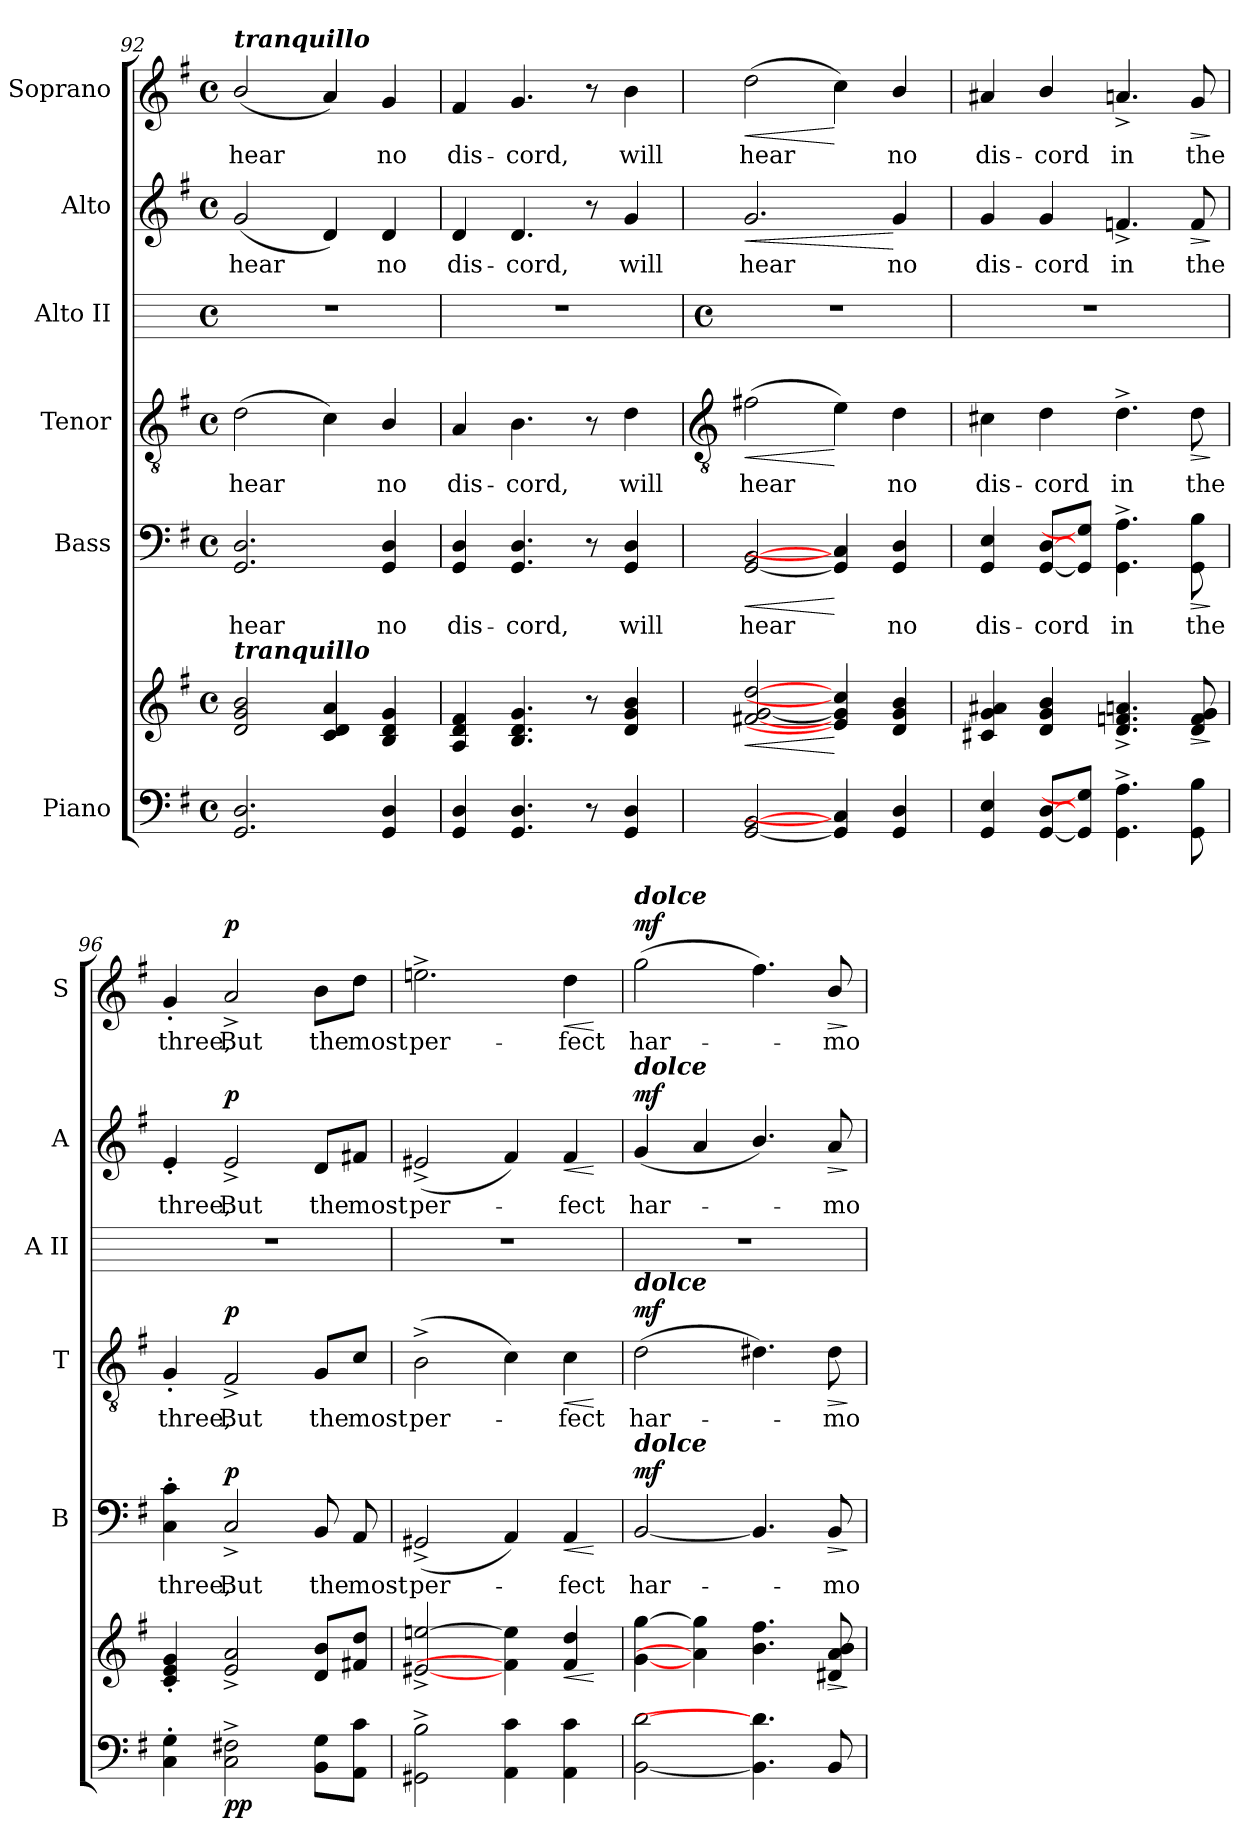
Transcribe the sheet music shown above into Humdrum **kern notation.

**kern	**kern	**dynam	**kern	**text	**dynam	**kern	**text	**dynam	**kern	**kern	**text	**dynam	**kern	**text	**dynam
*part6	*part6	*part6	*part5	*part5	*part5	*part4	*part4	*part4	*part3	*part2	*part2	*part2	*part1	*part1	*part1
*staff7	*staff6	*staff6/7	*staff5	*staff5	*staff5	*staff4	*staff4	*staff4	*staff3	*staff2	*staff2	*staff2	*staff1	*staff1	*staff1
*I"Piano	*	*	*I"Bass	*	*	*I"Tenor	*	*	*I"Alto II	*I"Alto	*	*	*I"Soprano	*	*
*	*	*	*I'B	*	*	*I'T	*	*	*I'A II	*I'A	*	*	*I'S	*	*
*clefF4	*clefG2	*	*clefF4	*	*	*clefGv2	*	*	*	*clefG2	*	*	*clefG2	*	*
*k[f#]	*k[f#]	*	*k[f#]	*	*	*k[f#]	*	*	*	*k[f#]	*	*	*k[f#]	*	*
*G:	*G:	*	*G:	*	*	*G:	*	*	*	*G:	*	*	*G:	*	*
*M4/4	*M4/4	*	*M4/4	*	*	*M4/4	*	*	*M4/4	*M4/4	*	*	*M4/4	*	*
*met(c)	*met(c)	*	*met(c)	*	*	*met(c)	*	*	*met(c)	*met(c)	*	*	*met(c)	*	*
=92	=92	=92	=92	=92	=92	=92	=92	=92	=92	=92	=92	=92	=92	=92	=92
!	!	!	!	!	!	!	!	!	!	!	!	!	!LO:TX:a:Bi:t=tranquillo	!	!
!	!LO:TX:a:Bi:t=tranquillo	!	!	!	!	!	!	!	!	!	!	!	!	!	!
!	!	!	!	!LO:LY:b	!	!	!LO:LY:b	!	!	!	!LO:LY:b	!	!	!LO:LY:b	!
2.GG 2.D	2d/ 2g/ 2b/	.	2.GG 2.D	hear	.	(>2d	hear	.	1r	(<2g	hear	.	(<2b/	hear	.
.	4c 4d 4a	.	.	.	.	4c)	.	.	.	4d)	.	.	4a)	.	.
!	!	!	!	!LO:LY:b	!	!	!LO:LY:b	!	!	!	!LO:LY:b	!	!	!LO:LY:b	!
4GG 4D	4B 4d 4g	.	4GG 4D	no	.	4B/	no	.	.	4d	no	.	4g	no	.
=93	=93	=93	=93	=93	=93	=93	=93	=93	=93	=93	=93	=93	=93	=93	=93
!	!	!	!	!LO:LY:b	!	!	!LO:LY:b	!	!	!	!LO:LY:b	!	!	!LO:LY:b	!
4GG 4D	4A 4d 4f#	.	4GG 4D	dis-	.	4A	dis-	.	1r	4d	dis-	.	4f#	dis-	.
!	!	!	!	!LO:LY:b	!	!	!LO:LY:b	!	!	!	!LO:LY:b	!	!	!LO:LY:b	!
4.GG 4.D	4.B 4.d 4.g	.	4.GG 4.D	-cord,	.	4.B	-cord,	.	.	4.d	-cord,	.	4.g	-cord,	.
8r	8r	.	8r	.	.	8r	.	.	.	8r	.	.	8r	.	.
!	!	!	!	!LO:LY:b	!	!	!LO:LY:b	!	!	!	!LO:LY:b	!	!	!LO:LY:b	!
4GG 4D	4d 4g 4b	.	4GG 4D	will	.	4d	will	.	.	4g	will	.	4b	will	.
!!LO:LB:g=z
=94	=94	=94	=94	=94	=94	=94	=94	=94	=94	=94	=94	=94	=94	=94	=94
*	*	*	*	*	*	*clefGv2	*	*	*	*	*	*	*	*	*
*	*	*	*	*	*	*	*	*	*M4/4	*	*	*	*	*	*
*	*	*	*	*	*	*	*	*	*met(c)	*	*	*	*	*	*
!	!	!LO:HP:b	!	!LO:LY:b	!LO:HP:b	!	!LO:LY:b	!LO:HP:b	!	!	!LO:LY:b	!LO:HP:b	!	!LO:LY:b	!LO:HP:b
[2GG [2BB	[2f#X [2g [2dd	<	[2GG [2BB	hear	<	(>2f#X	hear	<	1r	2.g	hear	<	(>2dd	hear	<
4GG] 4C]	4e] 4g] 4cc]	[	4GG] 4C]	.	[	4e)	.	[	.	.	.	.	4cc)	.	[
!	!	!	!	!LO:LY:b	!	!	!LO:LY:b	!	!	!	!LO:LY:b	!	!	!LO:LY:b	!
4GG 4D	4d/ 4g/ 4b/	.	4GG 4D	no	.	4d	no	.	.	4g	no	[	4b/	no	.
=95	=95	=95	=95	=95	=95	=95	=95	=95	=95	=95	=95	=95	=95	=95	=95
!	!	!	!	!LO:LY:b	!	!	!LO:LY:b	!	!	!	!LO:LY:b	!	!	!LO:LY:b	!
4GG 4E	4c#X 4g 4a#X	.	4GG 4E	dis-	.	4c#X	dis-	.	1r	4g	dis-	.	4a#X	dis-	.
!	!	!	!	!LO:LY:b	!	!	!LO:LY:b	!	!	!	!LO:LY:b	!	!	!LO:LY:b	!
[8GG [8DL	4d/ 4g/ 4b/	.	[8GG [8DL	-cord	.	4d	-cord	.	.	4g	-cord	.	4b/	-cord	.
8GG] 8G]J	.	.	8GG] 8G]J	.	.	.	.	.	.	.	.	.	.	.	.
!	!	!	!	!LO:LY:b	!	!	!LO:LY:b	!	!	!	!LO:LY:b	!	!	!LO:LY:b	!
4.GG^ 4.A^	4.d^ 4.fn^ 4.an^	.	4.GG^ 4.A^	in	.	4.d^	in	.	.	4.fn^	in	.	4.an^	in	.
!	!	!LO:HP:b	!	!LO:LY:b	!LO:HP:b	!	!LO:LY:b	!LO:HP:b	!	!	!LO:LY:b	!LO:HP:b	!	!LO:LY:b	!LO:HP:b
8GG 8B	8d 8f 8g	>	8GG 8B	the	>	8d	the	>	.	8f	the	>	8g	the	>
.	.	]	.	.	]	.	.	]	.	.	.	]	.	.	]
=96	=96	=96	=96	=96	=96	=96	=96	=96	=96	=96	=96	=96	=96	=96	=96
!	!	!	!	!LO:LY:b	!	!	!LO:LY:b	!	!	!	!LO:LY:b	!	!	!LO:LY:b	!
4C' 4G'	4c' 4e' 4g'	.	4C' 4c'	three,	.	4G'	three,	.	1r	4e'	three,	.	4g'	three,	.
!	!	!LO:DY:b=2	!	!LO:LY:b	!	!	!LO:LY:b	!	!	!	!LO:LY:b	!	!	!LO:LY:b	!
!	!	!LO:DY:n=1:b	!	!	!LO:DY:b	!	!	!LO:DY:b	!	!	!	!LO:DY:b	!	!	!LO:DY:b
2C^ 2F#X^	2e^ 2a^	p p	2C^	But	p	2F#^	But	p	.	2e^	But	p	2a^	But	p
!	!	!	!	!LO:LY:b	!	!	!LO:LY:b	!	!	!	!LO:LY:b	!	!	!LO:LY:b	!
8BB 8GL	8d 8bL	.	8BB	the	.	8G/L	the	.	.	8d/L	the	.	8b\L	the	.
!	!	!	!	!LO:LY:b	!	!	!LO:LY:b	!	!	!	!LO:LY:b	!	!	!LO:LY:b	!
8AA 8cJ	8f#X 8ddJ	.	8AA	most	.	8c/J	most	.	.	8f#X/J	most	.	8dd\J	most	.
=97	=97	=97	=97	=97	=97	=97	=97	=97	=97	=97	=97	=97	=97	=97	=97
!	!	!	!	!LO:LY:b	!	!	!LO:LY:b	!	!	!	!LO:LY:b	!	!	!LO:LY:b	!
2GG#X^ 2B^	[2e#X^ [2een^	.	(<2GG#X^	per-	.	(>2B^	per-	.	1r	(<2e#X^	per-	.	2.een^	per-	.
4AA 4c	4f#] 4ee]	.	4AA)	.	.	4c)	.	.	.	4f#)	.	.	.	.	.
!	!	!LO:HP:b	!	!LO:LY:b	!LO:HP:b	!	!LO:LY:b	!LO:HP:b	!	!	!LO:LY:b	!LO:HP:b	!	!LO:LY:b	!LO:HP:b
4AA 4c	4f# 4dd	<	4AA	fect	<	4c	fect	<	.	4f#	fect	<	4dd	-fect	<
.	.	[	.	.	[	.	.	[	.	.	.	[	.	.	[
=98	=98	=98	=98	=98	=98	=98	=98	=98	=98	=98	=98	=98	=98	=98	=98
!	!	!	!	!	!	!	!	!	!	!	!	!	!LO:TX:a:Bi:t=dolce	!	!
!	!	!	!	!	!	!	!	!	!	!LO:TX:a:Bi:t=dolce	!	!	!	!	!
!	!	!	!	!	!	!LO:TX:a:Bi:t=dolce	!	!	!	!	!	!	!	!	!
!	!	!	!LO:TX:a:Bi:t=dolce	!	!	!	!	!	!	!	!	!	!	!	!
!	!	!LO:DY:b=2	!	!LO:LY:b	!	!	!LO:LY:b	!	!	!	!LO:LY:b	!	!	!LO:LY:b	!
!	!	!LO:DY:n=1:b	!	!	!LO:DY:b	!	!	!LO:DY:b	!	!	!	!LO:DY:b	!	!	!LO:DY:b
[2BB [2d	[4g [4gg	mf mf	[2BB	har-	mf	(>2d	har-	mf	1r	(<4g	har-	mf	(>2gg	har-	mf
.	4a] 4gg]	.	.	.	.	.	.	.	.	4a	.	.	.	.	.
4.BB] 4.d#]	4.b 4.ff#	.	4.BB]	.	.	4.d#X)	.	.	.	4.b/)	.	.	4.ff#)	.	.
!	!	!LO:HP:b	!	!LO:LY:b	!LO:HP:b	!	!LO:LY:b	!LO:HP:b	!	!	!LO:LY:b	!LO:HP:b	!	!LO:LY:b	!LO:HP:b
8BB	8d#X/ 8a/ 8b/	>	8BB	mo-	>	8d#	mo-	>	.	8a	mo-	>	8b/	mo-	>
.	.	]	.	.	]	.	.	]	.	.	.	]	.	.	]
=	=	=	=	=	=	=	=	=	=	=	=	=	=	=	=
*-	*-	*-	*-	*-	*-	*-	*-	*-	*-	*-	*-	*-	*-	*-	*-
